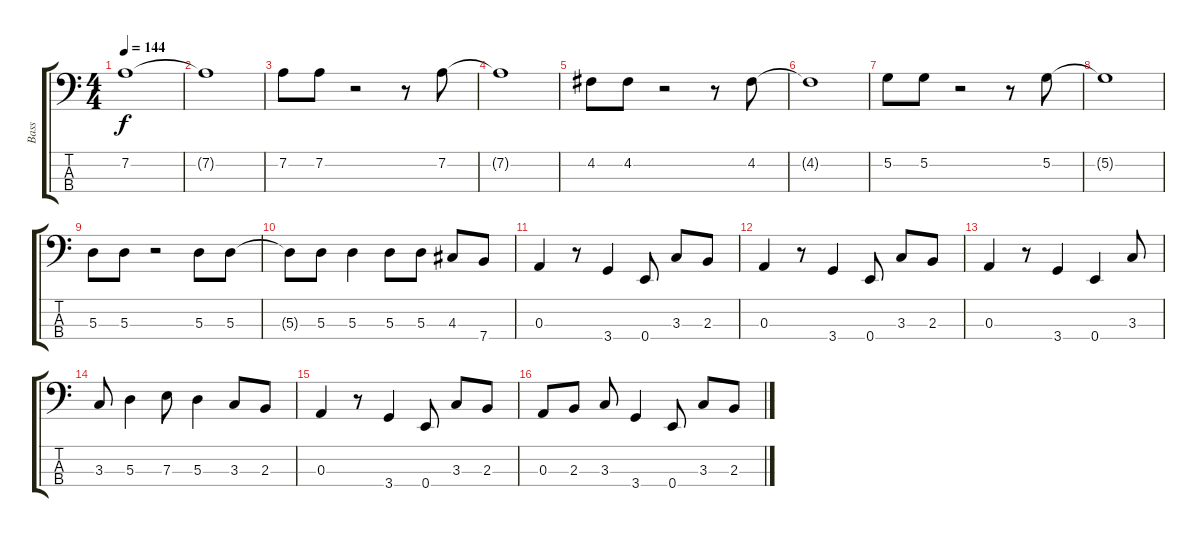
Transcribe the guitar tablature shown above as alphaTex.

\track ("Bass" "Bass") {instrument electricbassfinger}
\staff {score tabs}
\tuning (G2 D2 A1 E1) {hide}
\ts (4 4)
\tempo 144
\clef f4
\ks c
7.2.1{dy f} |
7.2{t}.1 |
7.2.8 7.2.8 r.2 r.8 7.2.8 |
7.2{t}.1 |
4.2.8 4.2.8 r.2 r.8 4.2.8 |
4.2{t}.1 |
5.2.8 5.2.8 r.2 r.8 5.2.8 |
5.2{t}.1 |
5.3.8 5.3.8 r.2 5.3.8 5.3.8 |
5.3{t}.8 5.3.8 5.3.4 5.3.8 5.3.8 4.3.8 7.4.8 |
0.3.4 r.8 3.4.4 0.4.8 3.3.8 2.3.8 |
0.3.4 r.8 3.4.4 0.4.8 3.3.8 2.3.8 |
0.3.4 r.8 3.4.4 0.4.4 3.3.8 |
3.3.8 5.3.4 7.3.8 5.3.4 3.3.8 2.3.8 |
0.3.4 r.8 3.4.4 0.4.8 3.3.8 2.3.8 |
0.3.8 2.3.8 3.3.8 3.4.4 0.4.8 3.3.8 2.3.8
